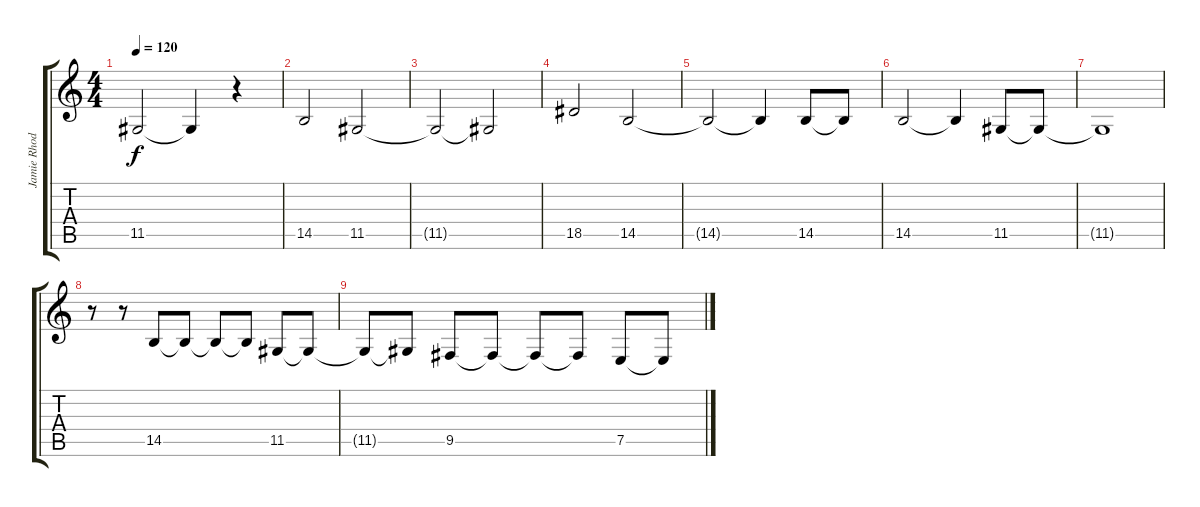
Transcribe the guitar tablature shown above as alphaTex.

\track ("Jamie Rhoden Vocals" "Jamie Rhod") {instrument lead2sawtooth}
\staff {score tabs}
\tuning (E4 B3 G3 D3 A2 E2) {hide}
\ts (4 4)
\tempo 120
\clef g2
\ks c
11.5{t}.2{dy f} 11.5{t}.4 r.4 |
14.5.2 11.5.2 |
11.5{t}.2 11.5{t}.2 |
18.5.2 14.5.2 |
14.5{t}.2 14.5{t}.4 14.5.8 14.5{t}.8 |
14.5.2 14.5{t}.4 11.5.8 11.5{t}.8 |
11.5{t}.1 |
r.8 r.8 14.5.8 14.5{t}.8 14.5{t}.8 14.5{t}.8 11.5.8 11.5{t}.8 |
11.5{t}.8 11.5{t}.8 9.5.8 9.5{t}.8 9.5{t}.8 9.5{t}.8 7.5.8 7.5{t}.8
